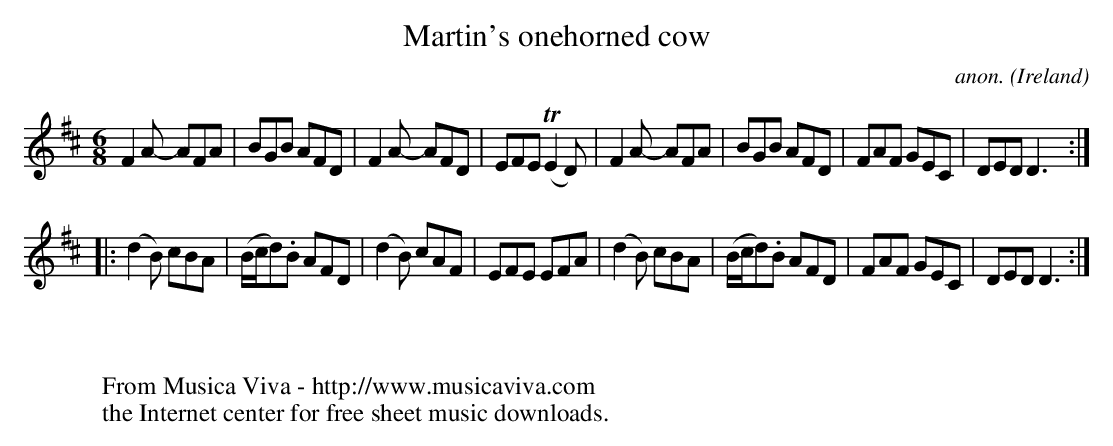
X:1
T:Martin's onehorned cow
C:anon.
O:Ireland
m:Tn2 = (3n/o/n/ m/n/
M:6/8
L:1/8
K:D
F2A- AFA|BGB AFD|F2A- AFD|EFE (TE2D)|F2A- AFA|BGB AFD|FAF GEC|DED D3:|
|:(d2B) cBA|(B/c/d).B AFD|(d2B) cAF|EFE EFA|(d2B) cBA|(B/c/d).B AFD|FAF GEC|DED D3:|
W:
W:
W: From Musica Viva - http://www.musicaviva.com
W: the Internet center for free sheet music downloads.
